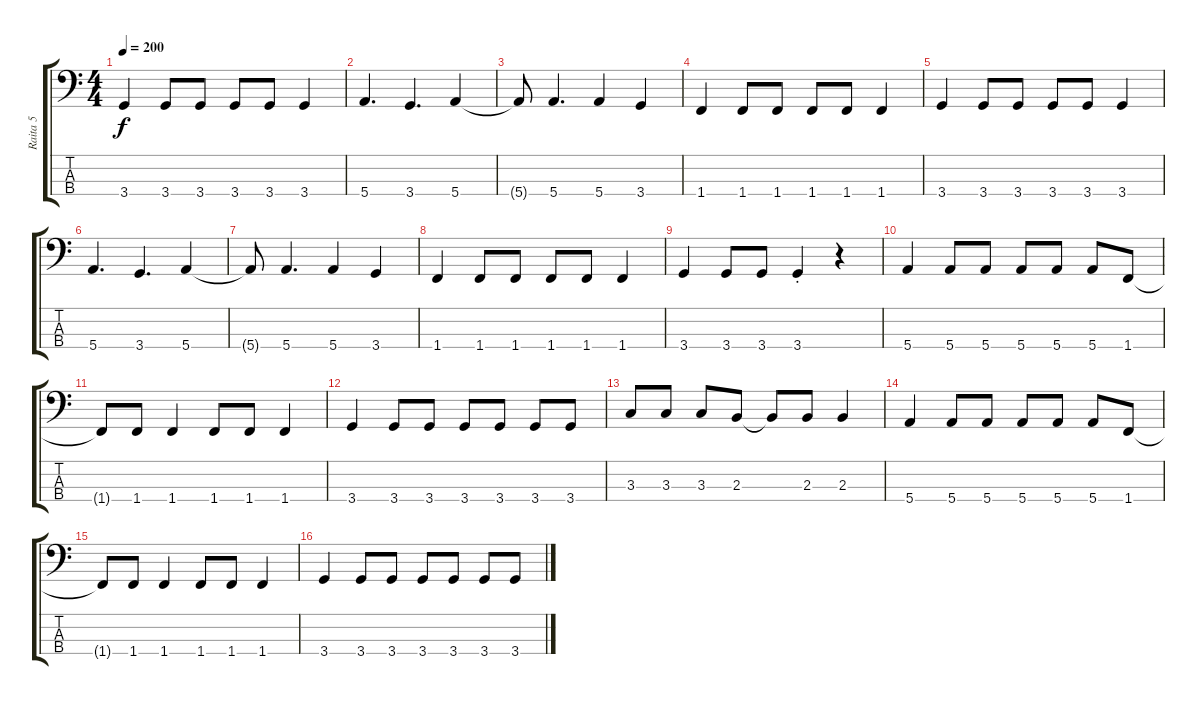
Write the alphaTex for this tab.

\track ("Raita 5" "Raita 5") {instrument electricbassfinger}
\staff {score tabs}
\tuning (G2 D2 A1 E1) {hide}
\ts (4 4)
\tempo 200
\clef f4
\ks c
3.4.4{dy f} 3.4.8 3.4.8 3.4.8 3.4.8 3.4.4 |
5.4.4{d} 3.4.4{d} 5.4.4 |
5.4{t}.8 5.4.4{d} 5.4.4 3.4.4 |
1.4.4 1.4.8 1.4.8 1.4.8 1.4.8 1.4.4 |
3.4.4 3.4.8 3.4.8 3.4.8 3.4.8 3.4.4 |
5.4.4{d} 3.4.4{d} 5.4.4 |
5.4{t}.8 5.4.4{d} 5.4.4 3.4.4 |
1.4.4 1.4.8 1.4.8 1.4.8 1.4.8 1.4.4 |
3.4.4 3.4.8 3.4.8 3.4{st}.4 r.4 |
5.4.4 5.4.8 5.4.8 5.4.8 5.4.8 5.4.8 1.4.8 |
1.4{t}.8 1.4.8 1.4.4 1.4.8 1.4.8 1.4.4 |
3.4.4 3.4.8 3.4.8 3.4.8 3.4.8 3.4.8 3.4.8 |
3.3.8 3.3.8 3.3.8 2.3.8 2.3{t}.8 2.3.8 2.3.4 |
5.4.4 5.4.8 5.4.8 5.4.8 5.4.8 5.4.8 1.4.8 |
1.4{t}.8 1.4.8 1.4.4 1.4.8 1.4.8 1.4.4 |
3.4.4 3.4.8 3.4.8 3.4.8 3.4.8 3.4.8 3.4.8
